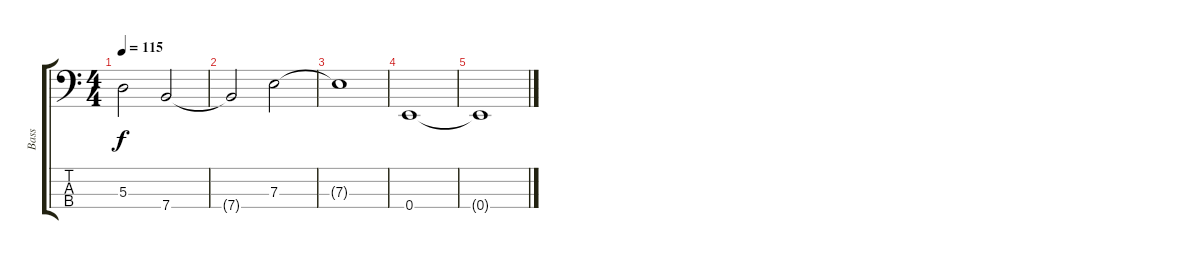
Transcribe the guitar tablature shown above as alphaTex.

\track ("Bass" "Bass") {instrument electricbassfinger}
\staff {score tabs}
\tuning (G2 D2 A1 E1) {hide}
\ts (4 4)
\tempo 115
\clef f4
\ks c
5.3{t}.2{dy f} 7.4.2 |
7.4{t}.2 7.3.2 |
7.3{t}.1 |
0.4.1 |
0.4{t}.1
